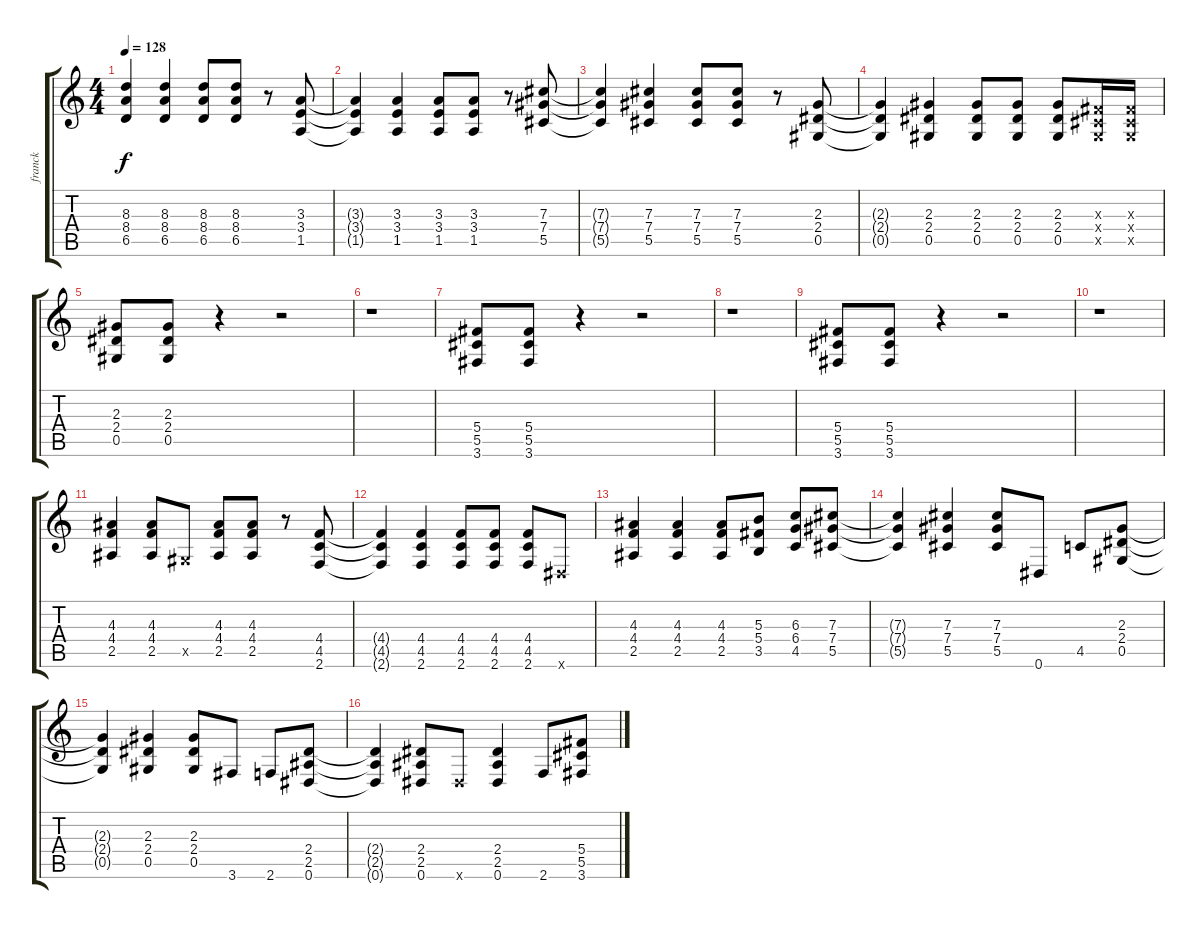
\track ("franck" "franck") {instrument distortionguitar}
\staff {score tabs}
\tuning (Eb4 Bb3 Gb3 Db3 Ab2 Eb2) {hide}
\ts (4 4)
\tempo 128
\clef g2
\ks c
(8.3 8.4 6.5).4{dy f} (8.3 8.4 6.5).4 (8.3 8.4 6.5).8 (8.3 8.4 6.5).8 r.8 (3.3 3.4 1.5).8 |
(3.3{t} 3.4{t} 1.5{t}).4 (3.3 3.4 1.5).4 (3.3 3.4 1.5).8 (3.3 3.4 1.5).8 r.8 (7.3 7.4 5.5).8 |
(7.3{t} 7.4{t} 5.5{t}).4 (7.3 7.4 5.5).4 (7.3 7.4 5.5).8 (7.3 7.4 5.5).8 r.8 (2.3 2.4 0.5).8 |
(2.3{t} 2.4{t} 0.5{t}).4 (2.3 2.4 0.5).4 (2.3 2.4 0.5).8 (2.3 2.4 0.5).8 (2.3 2.4 0.5).8 (0.3{x} 0.4{x} 0.5{x}).16 (0.3{x} 0.4{x} 0.5{x}).16 |
(2.3 2.4 0.5).8 (2.3 2.4 0.5).8 r.4 r.2 |
r.1 |
(5.4 5.5 3.6).8 (5.4 5.5 3.6).8 r.4 r.2 |
r.1 |
(5.4 5.5 3.6).8 (5.4 5.5 3.6).8 r.4 r.2 |
r.1 |
(4.3 4.4 2.5).4 (4.3 4.4 2.5).8 0.5{x}.8 (4.3 4.4 2.5).8 (4.3 4.4 2.5).8 r.8 (4.4 4.5 2.6).8 |
(4.4{t} 4.5{t} 2.6{t}).4 (4.4 4.5 2.6).4 (4.4 4.5 2.6).8 (4.4 4.5 2.6).8 (4.4 4.5 2.6).8 0.6{x}.8 |
(4.3 4.4 2.5).4 (4.3 4.4 2.5).4 (4.3 4.4 2.5).8 (5.3 5.4 3.5).8 (6.3 6.4 4.5).8 (7.3 7.4 5.5).8 |
(7.3{t} 7.4{t} 5.5{t}).4 (7.3 7.4 5.5).4 (7.3 7.4 5.5).8 0.6.8 4.5.8 (2.3 2.4 0.5).8 |
(2.3{t} 2.4{t} 0.5{t}).4 (2.3 2.4 0.5).4 (2.3 2.4 0.5).8 3.6.8 2.6.8 (2.4 2.5 0.6).8 |
(2.4{t} 2.5{t} 0.6{t}).4 (2.4 2.5 0.6).8 0.6{x}.8 (2.4 2.5 0.6).4 2.6.8 (5.4 5.5 3.6).8
